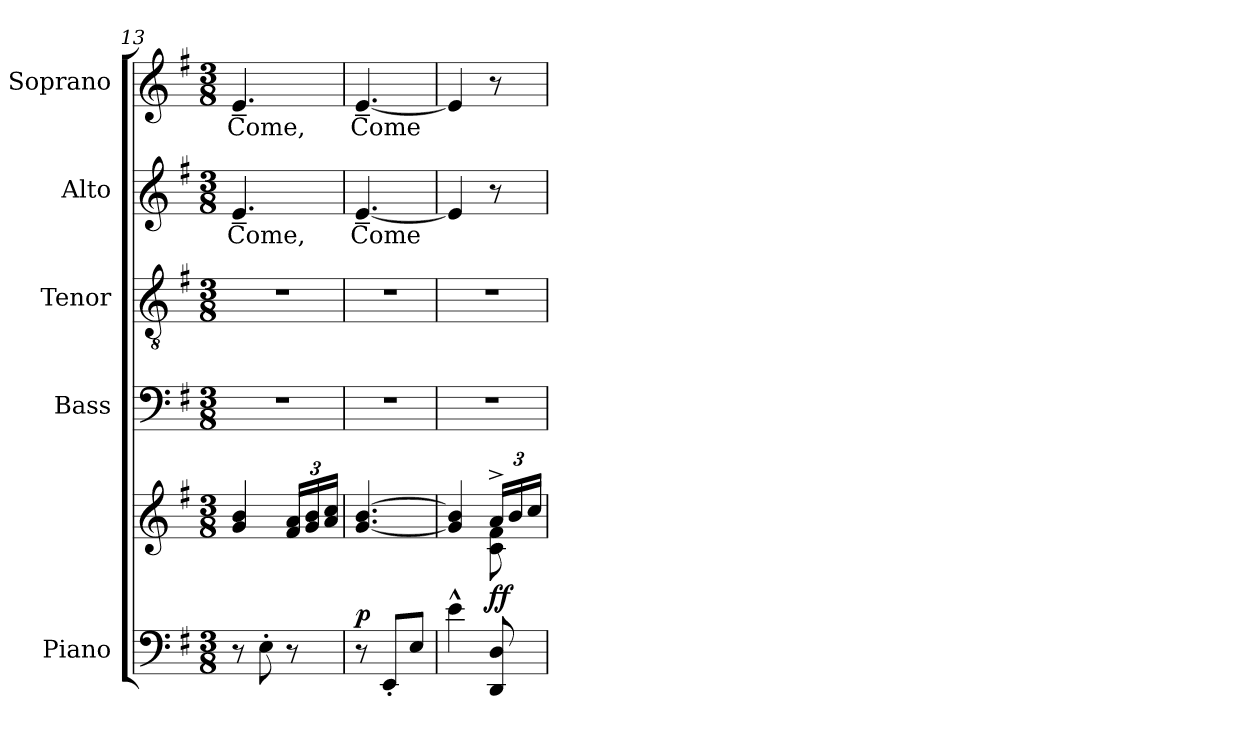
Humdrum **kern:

**kern	**kern	**dynam	**kern	**kern	**kern	**text	**kern	**text
*part5	*part5	*part5	*part4	*part3	*part2	*part2	*part1	*part1
*staff6	*staff5	*staff5/6	*staff4	*staff3	*staff2	*staff2	*staff1	*staff1
*I"Piano	*	*	*I"Bass	*I"Tenor	*I"Alto	*	*I"Soprano	*
*I'Pno	*	*	*	*	*	*	*	*
*clefF4	*clefG2	*	*clefF4	*clefGv2	*clefG2	*	*clefG2	*
*k[f#]	*k[f#]	*	*k[f#]	*k[f#]	*k[f#]	*	*k[f#]	*
*M3/8	*M3/8	*	*M3/8	*M3/8	*M3/8	*	*M3/8	*
=13	=13	=13	=13	=13	=13	=13	=13	=13
!	!	!	!	!	!	!LO:LY:b	!	!LO:LY:b
8r	4g/ 4b/	.	4.r	4.r	4.e~/	Come,	4.e~/	Come,
8E'\	.	.	.	.	.	.	.	.
8r	24f#/ 24a/LL	.	.	.	.	.	.	.
.	24g/ 24b/	.	.	.	.	.	.	.
.	24a/ 24cc/JJ	.	.	.	.	.	.	.
=14	=14	=14	=14	=14	=14	=14	=14	=14
!	!	!LO:DY:a=2	!	!	!	!LO:LY:b	!	!LO:LY:b
8r	[4.g/ [4.b/	p	4.r	4.r	[4.e~/	Come	[4.e~/	Come
8EE'/L	.	.	.	.	.	.	.	.
8E/J	.	.	.	.	.	.	.	.
=15	=15	=15	=15	=15	=15	=15	=15	=15
*	*^	*	*	*	*	*	*	*
4e^^\	4g/] 4b/]	4ryy	.	4.r	4.r	4e/]	.	4e/]	.
!	!	!	!LO:DY:a=2	!	!	!	!	!	!
8DD/ 8D/	24a^/LL	8c\ 8f#\	ff	.	.	8r	.	8r	.
.	24b/	.	.	.	.	.	.	.	.
.	24cc/JJ	.	.	.	.	.	.	.	.
*	*v	*v	*	*	*	*	*	*	*
=	=	=	=	=	=	=	=	=
*-	*-	*-	*-	*-	*-	*-	*-	*-
